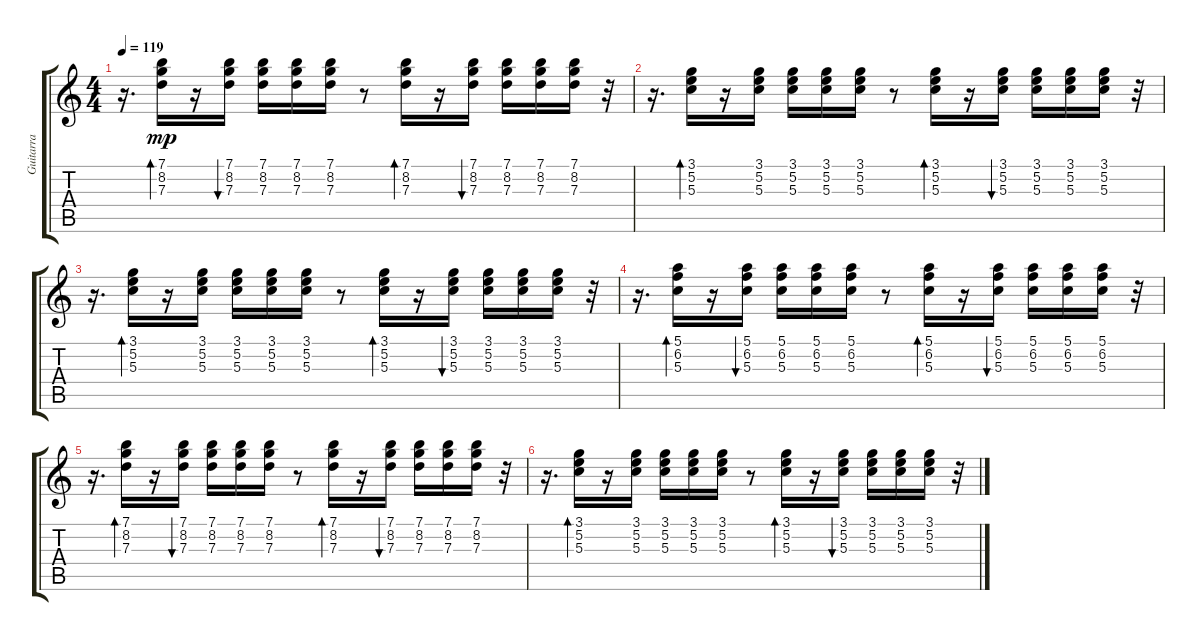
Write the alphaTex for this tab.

\track ("Guitarra" "Guitarra") {instrument acousticguitarsteel}
\staff {score tabs}
\tuning (E4 B3 G3 D3 A2 E2) {hide}
\ts (4 4)
\tempo 119
\clef g2
\ks c
r.16{d dy mp} (7.1 8.2 7.3).16{bd 60} r.16 (7.1 8.2 7.3).16{bu 60} (7.1 8.2 7.3).16 (7.1 8.2 7.3).16 (7.1 8.2 7.3).16 r.8 (7.1 8.2 7.3).16{bd 60} r.16 (7.1 8.2 7.3).16{bu 60} (7.1 8.2 7.3).16 (7.1 8.2 7.3).16 (7.1 8.2 7.3).16 r.32 |
r.16{d} (3.1 5.2 5.3).16{bd 240} r.16 (3.1 5.2 5.3).16 (3.1 5.2 5.3).16 (3.1 5.2 5.3).16 (3.1 5.2 5.3).16 r.8 (3.1 5.2 5.3).16{bd 240} r.16 (3.1 5.2 5.3).16{bu 60} (3.1 5.2 5.3).16 (3.1 5.2 5.3).16 (3.1 5.2 5.3).16 r.32 |
r.16{d} (3.1 5.2 5.3).16{bd 240} r.16 (3.1 5.2 5.3).16 (3.1 5.2 5.3).16 (3.1 5.2 5.3).16 (3.1 5.2 5.3).16 r.8 (3.1 5.2 5.3).16{bd 240} r.16 (3.1 5.2 5.3).16{bu 60} (3.1 5.2 5.3).16 (3.1 5.2 5.3).16 (3.1 5.2 5.3).16 r.32 |
r.16{d} (5.1 6.2 5.3).16{bd 60} r.16 (5.1 6.2 5.3).16{bu 60} (5.1 6.2 5.3).16 (5.1 6.2 5.3).16 (5.1 6.2 5.3).16 r.8 (5.1 6.2 5.3).16{bd 60} r.16 (5.1 6.2 5.3).16{bu 60} (5.1 6.2 5.3).16 (5.1 6.2 5.3).16 (5.1 6.2 5.3).16 r.32 |
r.16{d} (7.1 8.2 7.3).16{bd 60} r.16 (7.1 8.2 7.3).16{bu 60} (7.1 8.2 7.3).16 (7.1 8.2 7.3).16 (7.1 8.2 7.3).16 r.8 (7.1 8.2 7.3).16{bd 60} r.16 (7.1 8.2 7.3).16{bu 60} (7.1 8.2 7.3).16 (7.1 8.2 7.3).16 (7.1 8.2 7.3).16 r.32 |
r.16{d} (3.1 5.2 5.3).16{bd 240} r.16 (3.1 5.2 5.3).16 (3.1 5.2 5.3).16 (3.1 5.2 5.3).16 (3.1 5.2 5.3).16 r.8 (3.1 5.2 5.3).16{bd 240} r.16 (3.1 5.2 5.3).16{bu 60} (3.1 5.2 5.3).16 (3.1 5.2 5.3).16 (3.1 5.2 5.3).16 r.32
